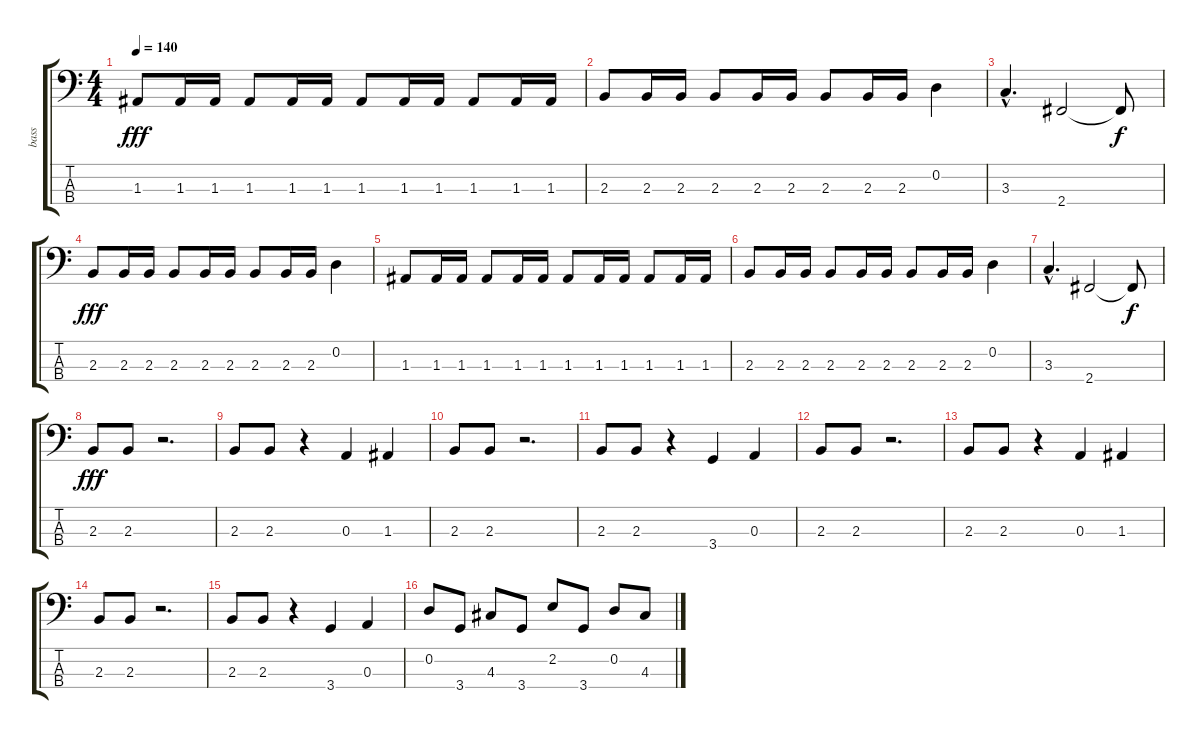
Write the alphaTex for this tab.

\track ("bass" "bass") {instrument electricbassfinger}
\staff {score tabs}
\tuning (G2 D2 A1 E1) {hide}
\ts (4 4)
\tempo 140
\clef f4
\ks c
1.3.8{dy fff} 1.3.16 1.3.16 1.3.8 1.3.16 1.3.16 1.3.8 1.3.16 1.3.16 1.3.8 1.3.16 1.3.16 |
2.3.8 2.3.16 2.3.16 2.3.8 2.3.16 2.3.16 2.3.8 2.3.16 2.3.16 0.2.4 |
3.3{hac}.4{d} 2.4.2 2.4{t}.8{dy f} |
2.3.8{dy fff} 2.3.16 2.3.16 2.3.8 2.3.16 2.3.16 2.3.8 2.3.16 2.3.16 0.2.4 |
1.3.8 1.3.16 1.3.16 1.3.8 1.3.16 1.3.16 1.3.8 1.3.16 1.3.16 1.3.8 1.3.16 1.3.16 |
2.3.8 2.3.16 2.3.16 2.3.8 2.3.16 2.3.16 2.3.8 2.3.16 2.3.16 0.2.4 |
3.3{hac}.4{d} 2.4.2 2.4{t}.8{dy f} |
2.3.8{dy fff} 2.3.8 r.2{d} |
2.3.8 2.3.8 r.4 0.3.4 1.3.4 |
2.3.8 2.3.8 r.2{d} |
2.3.8 2.3.8 r.4 3.4.4 0.3.4 |
2.3.8 2.3.8 r.2{d} |
2.3.8 2.3.8 r.4 0.3.4 1.3.4 |
2.3.8 2.3.8 r.2{d} |
2.3.8 2.3.8 r.4 3.4.4 0.3.4 |
0.2.8 3.4.8 4.3.8 3.4.8 2.2.8 3.4.8 0.2.8 4.3.8
